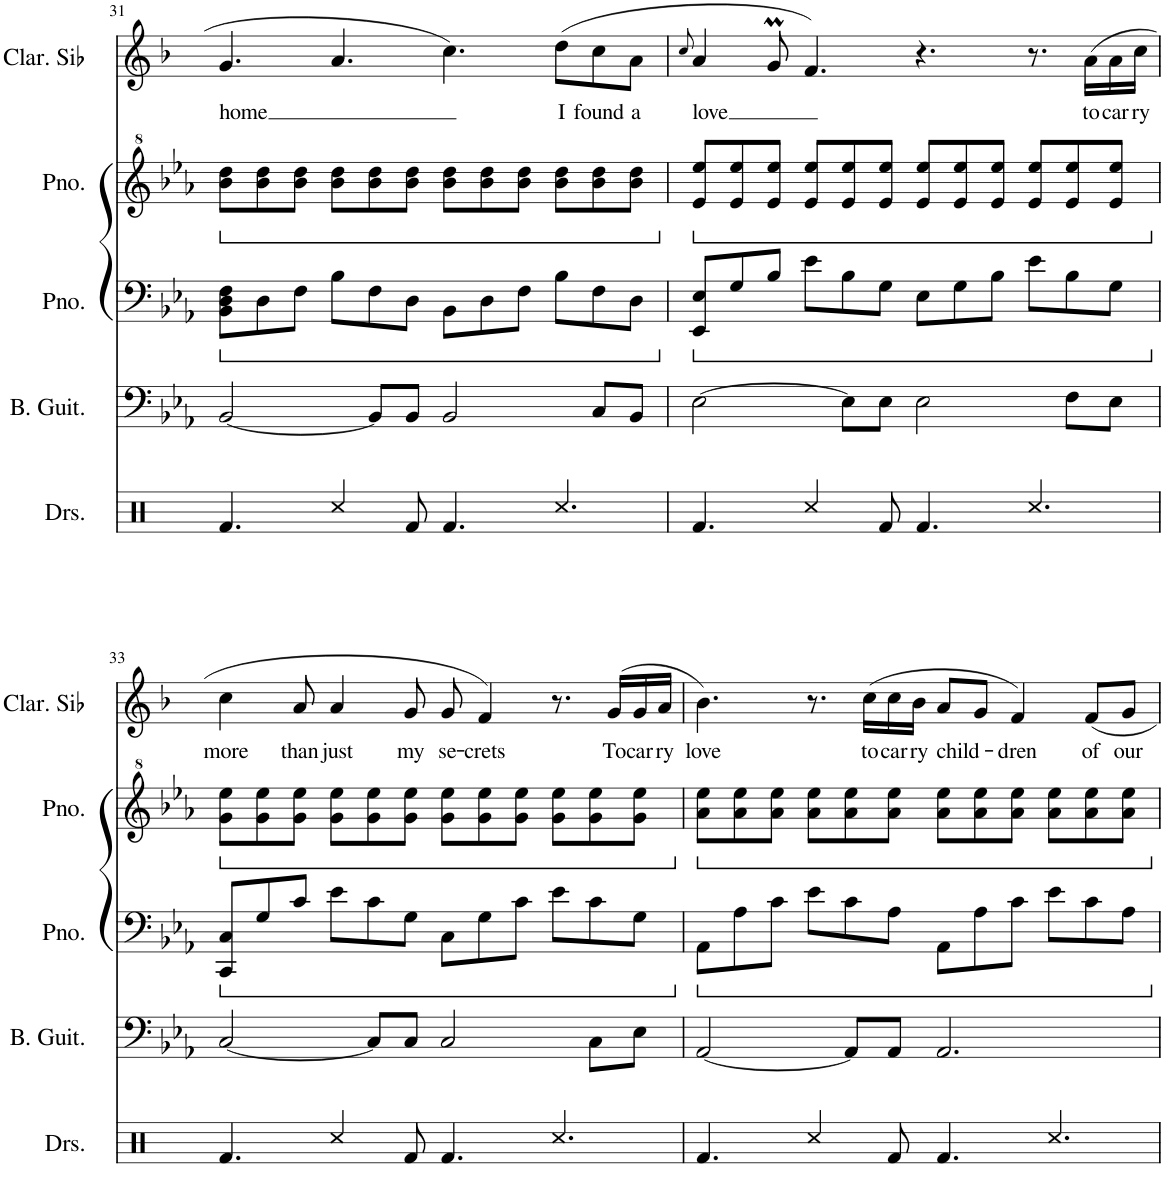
**kern	**kern	**kern	**kern	**kern	**text
*part5	*part4	*part3	*part2	*part1	*part1
*staff5	*staff4	*staff3	*staff2	*staff1	*staff1
*I"Drumset	*I"Bass Guitar	*I"Grand Piano	*I"Grand Piano	*I"Clarinette en Sib	*
*I'Drs.	*I'B. Guit.	*I'Pno.	*I'Pno.	*I'Clar. Sib	*
!!LO:PB:g=z
*clefX	*clefF4	*clefF4	*clefG^2	*clefG2	*
*	*Trd7c12	*	*	*Trd1c2	*
*k[]	*k[b-e-a-]	*k[b-e-a-]	*k[b-e-a-]	*k[b-]	*
*M12/8	*M12/8	*M12/8	*M12/8	*M12/8	*
*	*	*ped	*	*	*
*	*	*	*ped	*	*
=31	=31	=31	=31	=31	=31
!	!	!	!	!	!LO:LY:b
4.Rf/	[2BB-/	8BB-\ 8D\ 8F\L	8bb-\ 8ddd\L	4.g/	home
.	.	8D\	8bb-\ 8ddd\	.	.
.	.	8F\J	8bb-\ 8ddd\J	.	.
4Rcc/	.	8B-\L	8bb-\ 8ddd\L	4.a/	.
.	8BB-/L]	8F\	8bb-\ 8ddd\	.	.
8Rf/	8BB-/J	8D\J	8bb-\ 8ddd\J	.	.
4.Rf/	2BB-/	8BB-\L	8bb-\ 8ddd\L	4.cc\	.
.	.	8D\	8bb-\ 8ddd\	.	.
.	.	8F\J	8bb-\ 8ddd\J	.	.
!	!	!	!	!	!LO:LY:b
4.Rcc/	.	8B-\L	8bb-\ 8ddd\L	(8dd\L	I
!	!	!	!	!	!LO:LY:b
.	8C/L	8F\	8bb-\ 8ddd\	8cc\	found
!	!	!	!	!	!LO:LY:b
.	8BB-/J	8D\J	8bb-\ 8ddd\J	8a\J	a
=32	=32	=32	=32	=32	=32
.	.	.	.	8qcc/	.
*	*	*Xped	*	*	*
*	*	*ped	*	*	*
*	*	*	*Xped	*	*
*	*	*	*ped	*	*
!	!	!	!	!	!LO:LY:b
4.Rf/	[2E-\	8EE-/ 8E-/L	8ee-/ 8eee-/L	4a/	love
.	.	8G/	8ee-/ 8eee-/	.	.
.	.	8B-/J	8ee-/ 8eee-/J	8gM/	.
4Rcc/	.	8e-\L	8ee-/ 8eee-/L	4.f/)	.
.	8E-\L]	8B-\	8ee-/ 8eee-/	.	.
8Rf/	8E-\J	8G\J	8ee-/ 8eee-/J	.	.
4.Rf/	2E-\	8E-\L	8ee-/ 8eee-/L	4.r	.
.	.	8G\	8ee-/ 8eee-/	.	.
.	.	8B-\J	8ee-/ 8eee-/J	.	.
4.Rcc/	.	8e-\L	8ee-/ 8eee-/L	8.r	.
.	8F\L	8B-\	8ee-/ 8eee-/	.	.
!	!	!	!	!	!LO:LY:b
.	.	.	.	(16a\LL	to
!	!	!	!	!	!LO:LY:b
.	8E-\J	8G\J	8ee-/ 8eee-/J	16a\	car-
!	!	!	!	!	!LO:LY:b
.	.	.	.	16cc\JJ	-ry
!!LO:LB:g=z
=33	=33	=33	=33	=33	=33
*	*	*Xped	*	*	*
*	*	*ped	*	*	*
*	*	*	*Xped	*	*
*	*	*	*ped	*	*
!	!	!	!	!	!LO:LY:b
4.Rf/	[2C/	8CC/ 8C/L	8gg\ 8eee-\L	4cc\	more
.	.	8G/	8gg\ 8eee-\	.	.
!	!	!	!	!	!LO:LY:b
.	.	8c/J	8gg\ 8eee-\J	8a/	than
!	!	!	!	!	!LO:LY:b
4Rcc/	.	8e-\L	8gg\ 8eee-\L	4a/	just
.	8C/L]	8c\	8gg\ 8eee-\	.	.
!	!	!	!	!	!LO:LY:b
8Rf/	8C/J	8G\J	8gg\ 8eee-\J	8g/	my
!	!	!	!	!	!LO:LY:b
4.Rf/	2C/	8C\L	8gg\ 8eee-\L	8g/	se-
!	!	!	!	!	!LO:LY:b
.	.	8G\	8gg\ 8eee-\	4f/)	-crets
.	.	8c\J	8gg\ 8eee-\J	.	.
4.Rcc/	.	8e-\L	8gg\ 8eee-\L	8.r	.
.	8C\L	8c\	8gg\ 8eee-\	.	.
!	!	!	!	!	!LO:LY:b
.	.	.	.	(16g/LL	To
!	!	!	!	!	!LO:LY:b
.	8E-\J	8G\J	8gg\ 8eee-\J	16g/	car-
!	!	!	!	!	!LO:LY:b
.	.	.	.	16a/JJ	-ry
=34	=34	=34	=34	=34	=34
*	*	*Xped	*	*	*
*	*	*ped	*	*	*
*	*	*	*Xped	*	*
*	*	*	*ped	*	*
!	!	!	!	!	!LO:LY:b
4.Rf/	[2AA-/	8AA-\L	8aa-\ 8eee-\L	4.b-\)	love
.	.	8A-\	8aa-\ 8eee-\	.	.
.	.	8c\J	8aa-\ 8eee-\J	.	.
4Rcc/	.	8e-\L	8aa-\ 8eee-\L	8.r	.
.	8AA-/L]	8c\	8aa-\ 8eee-\	.	.
!	!	!	!	!	!LO:LY:b
.	.	.	.	(16cc\LL	to
!	!	!	!	!	!LO:LY:b
8Rf/	8AA-/J	8A-\J	8aa-\ 8eee-\J	16cc\	car-
!	!	!	!	!	!LO:LY:b
.	.	.	.	16b-\JJ	-ry
!	!	!	!	!	!LO:LY:b
4.Rf/	2.AA-/	8AA-\L	8aa-\ 8eee-\L	8a/L	-child-
.	.	8A-\	8aa-\ 8eee-\	8g/J	.
!	!	!	!	!	!LO:LY:b
.	.	8c\J	8aa-\ 8eee-\J	4f/)	-dren
4.Rcc/	.	8e-\L	8aa-\ 8eee-\L	.	.
!	!	!	!	!	!LO:LY:b
.	.	8c\	8aa-\ 8eee-\	8f/L	of
!	!	!	!	!	!LO:LY:b
.	.	8A-\J	8aa-\ 8eee-\J	8g/J	our
*	*	*Xped	*	*	*
*	*	*	*Xped	*	*
=	=	=	=	=	=
*-	*-	*-	*-	*-	*-
